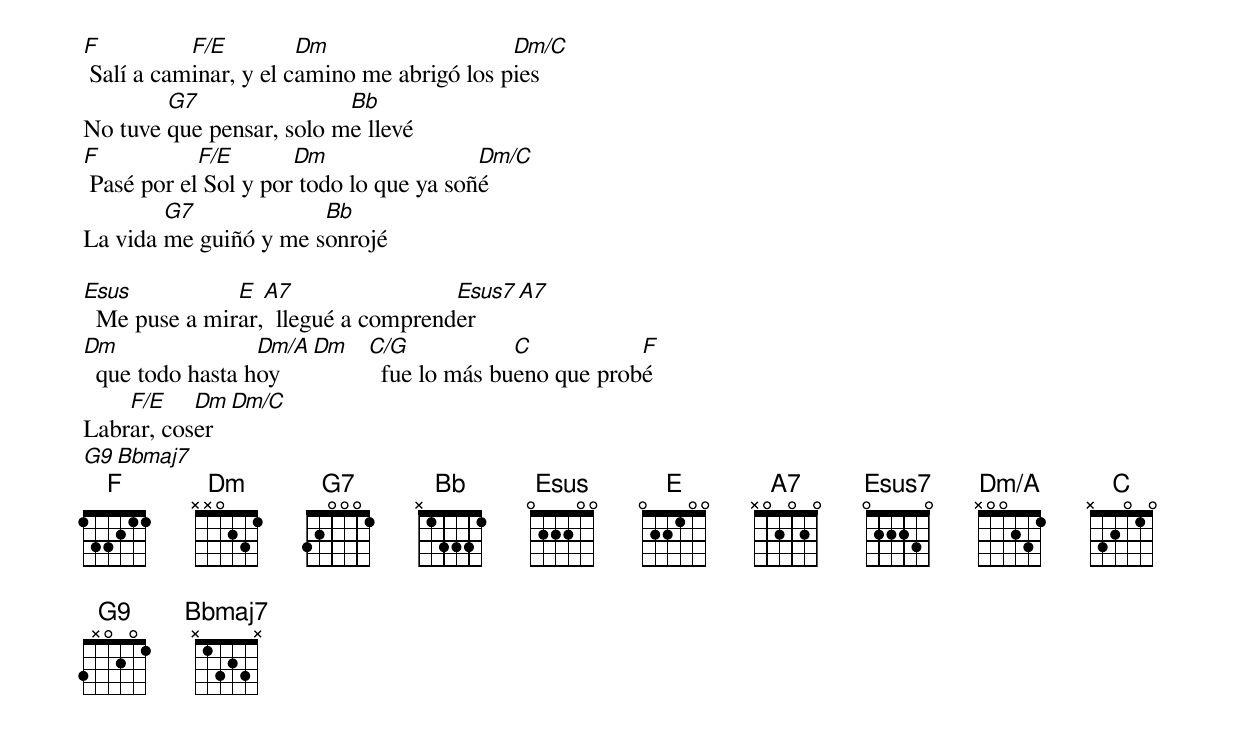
Esus7: 022230
Dm/A:  x00231
A7/E:  002020

F          F/E         Dm                   Dm/C
 Salí a caminar, y el camino me abrigó los pies
        G7                Bb
No tuve que pensar, solo me llevé
F           F/E       Dm                 Dm/C
 Pasé por el Sol y por todo lo que ya soñé
        G7             Bb
La vida me guiñó y me sonrojé

Esus           E  A7                 Esus7 A7
  Me puse a mirar,  llegué a comprender
Dm                Dm/A Dm C/G            C           F
  que todo hasta hoy        fue lo más bueno que probé
    F/E    Dm  Dm/C
Labrar, coser
        G9                    Bbmaj7
